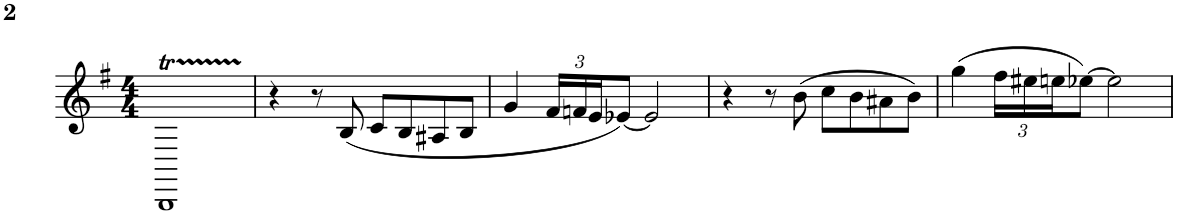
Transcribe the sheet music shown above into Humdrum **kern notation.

**kern
*part1
*staff1
*I"Trumpet
*I'Tpt.
*clefG2
*Trd1c2
*k[f#]
*M4/4
=1
1BBBt
=2
4r
8r
(8B/
8c/L
8B/
8A#X/
8B/J
=3
4g/
*Xbrackettup
24f#/LL
24fn/
24e/J
[8e-X/J)
2e-/]
=4
4r
8r
(8b\
8cc\L
8b\
8a#X\
8b\J)
=5
(4gg\
24ff#\LL
24ee#X\
24een\J
[8ee-X\J)
2ee-\]
=
*-
